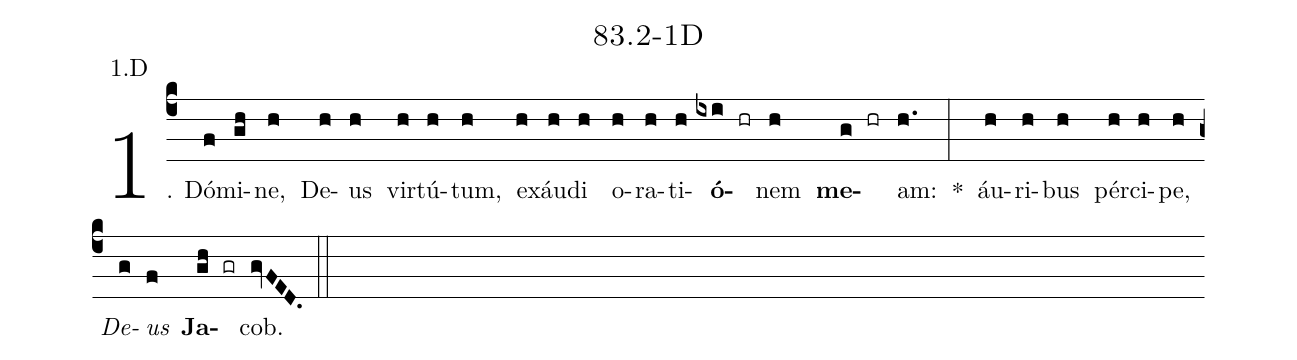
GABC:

name: 83.2-1D;
annotation: 1.D;
%%
(c4)1. Dó(f)mi(gh)ne,(h) De(h)us(h) vir(h)tú(h)tum,(h) ex(h)áu(h)di(h) o(h)ra(h)ti(h)<b>ó</b>(ixi hr)nem(h) <b>me</b>(g hr)am:(h.) *(:) áu(h)ri(h)bus(h) pér(h)ci(h)pe,(h) <i>De</i>(g)<i>us</i>(f) <b>Ja</b>(gh gr)cob.(gvFED.) (::)


%E(h) u(h) o(g) u(f) a(gh) e.(gvFED.) (::)
